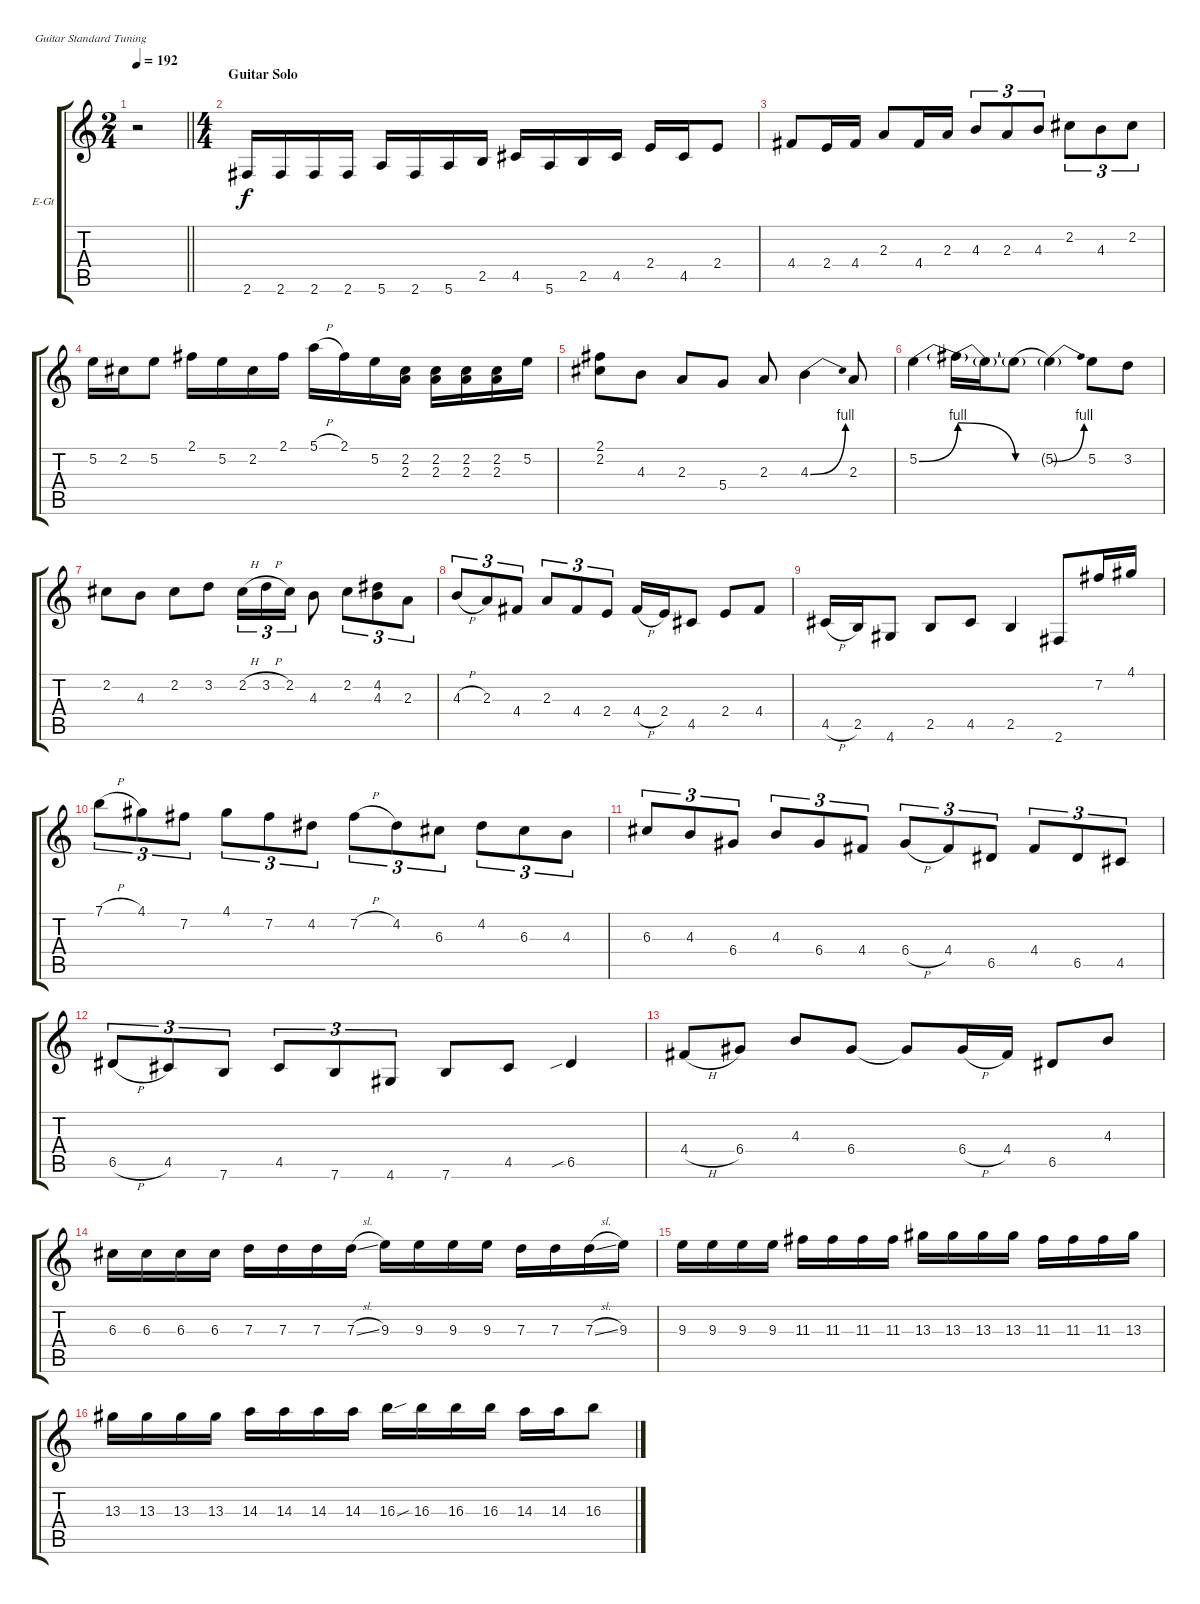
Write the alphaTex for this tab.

\bracketExtendMode groupsimilarinstruments
\firstSystemTrackNameOrientation horizontal
\otherSystemsTrackNameOrientation horizontal
\track ("Kirk Hammet (Solo)" "E-Gt") {instrument distortionguitar}
\staff {score tabs}
\tuning (E4 B3 G3 D3 A2 E2)
\ts (2 4)
\beaming (8 2 2)
\tempo 192
\clef g2
\barLineRight lightlight
\ks c
r.2{dy f} |
\ts (4 4)
\beaming (8 2 2 2 2)
\section ("" "Guitar Solo")
2.6.16 2.6.16 2.6.16 2.6.16 5.6.16 2.6.16 5.6.16 2.5.16 4.5.16 5.6.16 2.5.16 4.5.16 2.4.16 4.5.16 2.4.8 |
4.4.8 2.4.16 4.4.16 2.3.8 4.4.16 2.3.16 4.3.8{tu (3 2)} 2.3.8{tu (3 2)} 4.3.8{tu (3 2)} 2.2.8{tu (3 2)} 4.3.8{tu (3 2)} 2.2.8{tu (3 2)} |
5.2.16 2.2.16 5.2.8 2.1.16 5.2.16 2.2.16 2.1.16 5.1{h}.16 2.1.16 5.2.16 (2.2 2.3).16 (2.2 2.3).16 (2.2 2.3).16 (2.2 2.3).16 5.2.16 |
(2.1 2.2).8 4.3.8 2.3.8 5.4.8 2.3.8 4.3{be (bend 0 0 60 4)}.4 2.3.8 |
5.2{be (bend 0 0 60 4)}.4 5.2{be (release 0 4 60 0) t}.16 5.2{t}.16 5.2{be (hold 0 0 60 0) t}.8 5.2{be (bend 0 0 60 4) t}.4 5.2.8 3.2.8 |
2.2.8 4.3.8 2.2.8 3.2.8 2.2{h}.16{tu (3 2)} 3.2{h}.16{tu (3 2)} 2.2.16{tu (3 2)} 4.3.8 2.2.8{tu (3 2)} (4.2 4.3).8{tu (3 2)} 2.3.8{tu (3 2)} |
4.3{h}.8{tu (3 2)} 2.3.8{tu (3 2)} 4.4.8{tu (3 2)} 2.3.8{tu (3 2)} 4.4.8{tu (3 2)} 2.4.8{tu (3 2)} 4.4{h}.16 2.4.16 4.5.8 2.4.8 4.4.8 |
4.5{h}.16 2.5.16 4.6.8 2.5.8 4.5.8 2.5.4 2.6.8 7.2.16 4.1.16 |
7.1{h}.8{tu (3 2)} 4.1.8{tu (3 2)} 7.2.8{tu (3 2)} 4.1.8{tu (3 2)} 7.2.8{tu (3 2)} 4.2.8{tu (3 2)} 7.2{h}.8{tu (3 2)} 4.2.8{tu (3 2)} 6.3.8{tu (3 2)} 4.2.8{tu (3 2)} 6.3.8{tu (3 2)} 4.3.8{tu (3 2)} |
6.3.8{tu (3 2)} 4.3.8{tu (3 2)} 6.4.8{tu (3 2)} 4.3.8{tu (3 2)} 6.4.8{tu (3 2)} 4.4.8{tu (3 2)} 6.4{h}.8{tu (3 2)} 4.4.8{tu (3 2)} 6.5.8{tu (3 2)} 4.4.8{tu (3 2)} 6.5.8{tu (3 2)} 4.5.8{tu (3 2)} |
6.5{h}.8{tu (3 2)} 4.5.8{tu (3 2)} 7.6.8{tu (3 2)} 4.5.8{tu (3 2)} 7.6.8{tu (3 2)} 4.6.8{tu (3 2)} 7.6.8 4.5.8 6.5{sib}.4 |
4.4{h}.8 6.4.8 4.3.8 6.4.8 6.4{t}.8 6.4{h}.16 4.4.16 6.5.8 4.3.8 |
6.3.16 6.3.16 6.3.16 6.3.16 7.3.16 7.3.16 7.3.16 7.3{sl}.16 9.3.16 9.3.16 9.3.16 9.3.16 7.3.16 7.3.16 7.3{sl}.16 9.3.16 |
9.3.16 9.3.16 9.3.16 9.3.16 11.3.16 11.3.16 11.3.16 11.3.16 13.3.16 13.3.16 13.3.16 13.3.16 11.3.16 11.3.16 11.3.16 13.3.16 |
13.3.16 13.3.16 13.3.16 13.3.16 14.3.16 14.3.16 14.3.16 14.3.16 16.3{sou}.16 16.3.16 16.3.16 16.3.16 14.3.16 14.3.16 16.3.8
